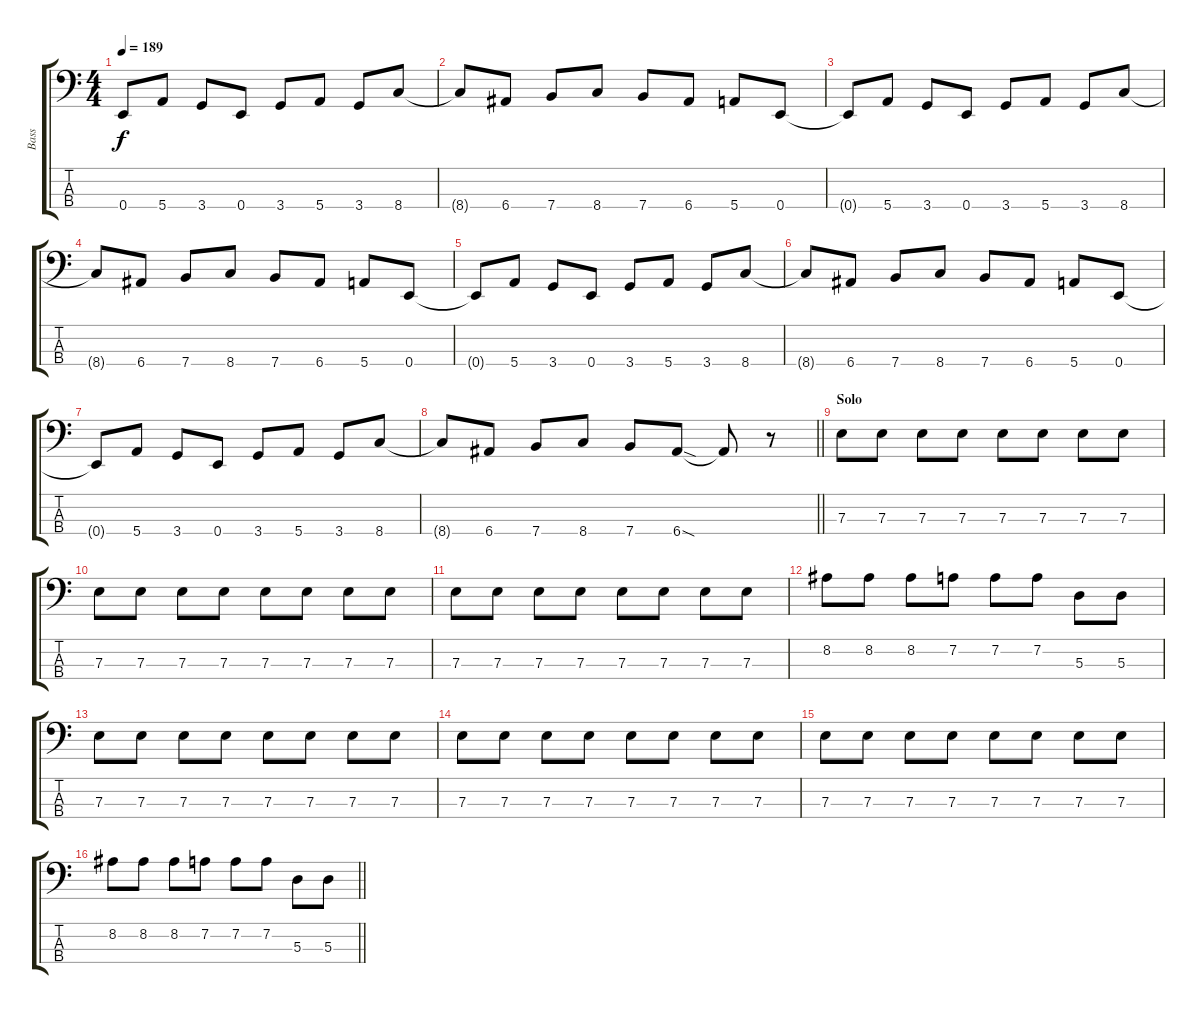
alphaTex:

\track ("Bass" "Bass") {instrument electricbassfinger}
\staff {score tabs}
\tuning (G2 D2 A1 E1) {hide}
\ts (4 4)
\tempo 189
\clef f4
\ks c
0.4{t}.8{dy f} 5.4.8 3.4.8 0.4.8 3.4.8 5.4.8 3.4.8 8.4.8 |
8.4{t}.8 6.4.8 7.4.8 8.4.8 7.4.8 6.4.8 5.4.8 0.4.8 |
0.4{t}.8 5.4.8 3.4.8 0.4.8 3.4.8 5.4.8 3.4.8 8.4.8 |
8.4{t}.8 6.4.8 7.4.8 8.4.8 7.4.8 6.4.8 5.4.8 0.4.8 |
0.4{t}.8 5.4.8 3.4.8 0.4.8 3.4.8 5.4.8 3.4.8 8.4.8 |
8.4{t}.8 6.4.8 7.4.8 8.4.8 7.4.8 6.4.8 5.4.8 0.4.8 |
0.4{t}.8 5.4.8 3.4.8 0.4.8 3.4.8 5.4.8 3.4.8 8.4.8 |
\barLineRight lightlight
8.4{t}.8 6.4.8 7.4.8 8.4.8 7.4.8 6.4{sod}.8 6.4{t}.8 r.8 |
\section ("" "Solo")
7.3.8 7.3.8 7.3.8 7.3.8 7.3.8 7.3.8 7.3.8 7.3.8 |
7.3.8 7.3.8 7.3.8 7.3.8 7.3.8 7.3.8 7.3.8 7.3.8 |
7.3.8 7.3.8 7.3.8 7.3.8 7.3.8 7.3.8 7.3.8 7.3.8 |
8.2.8 8.2.8 8.2.8 7.2.8 7.2.8 7.2.8 5.3.8 5.3.8 |
7.3.8 7.3.8 7.3.8 7.3.8 7.3.8 7.3.8 7.3.8 7.3.8 |
7.3.8 7.3.8 7.3.8 7.3.8 7.3.8 7.3.8 7.3.8 7.3.8 |
7.3.8 7.3.8 7.3.8 7.3.8 7.3.8 7.3.8 7.3.8 7.3.8 |
\barLineRight lightlight
8.2.8 8.2.8 8.2.8 7.2.8 7.2.8 7.2.8 5.3.8 5.3.8
